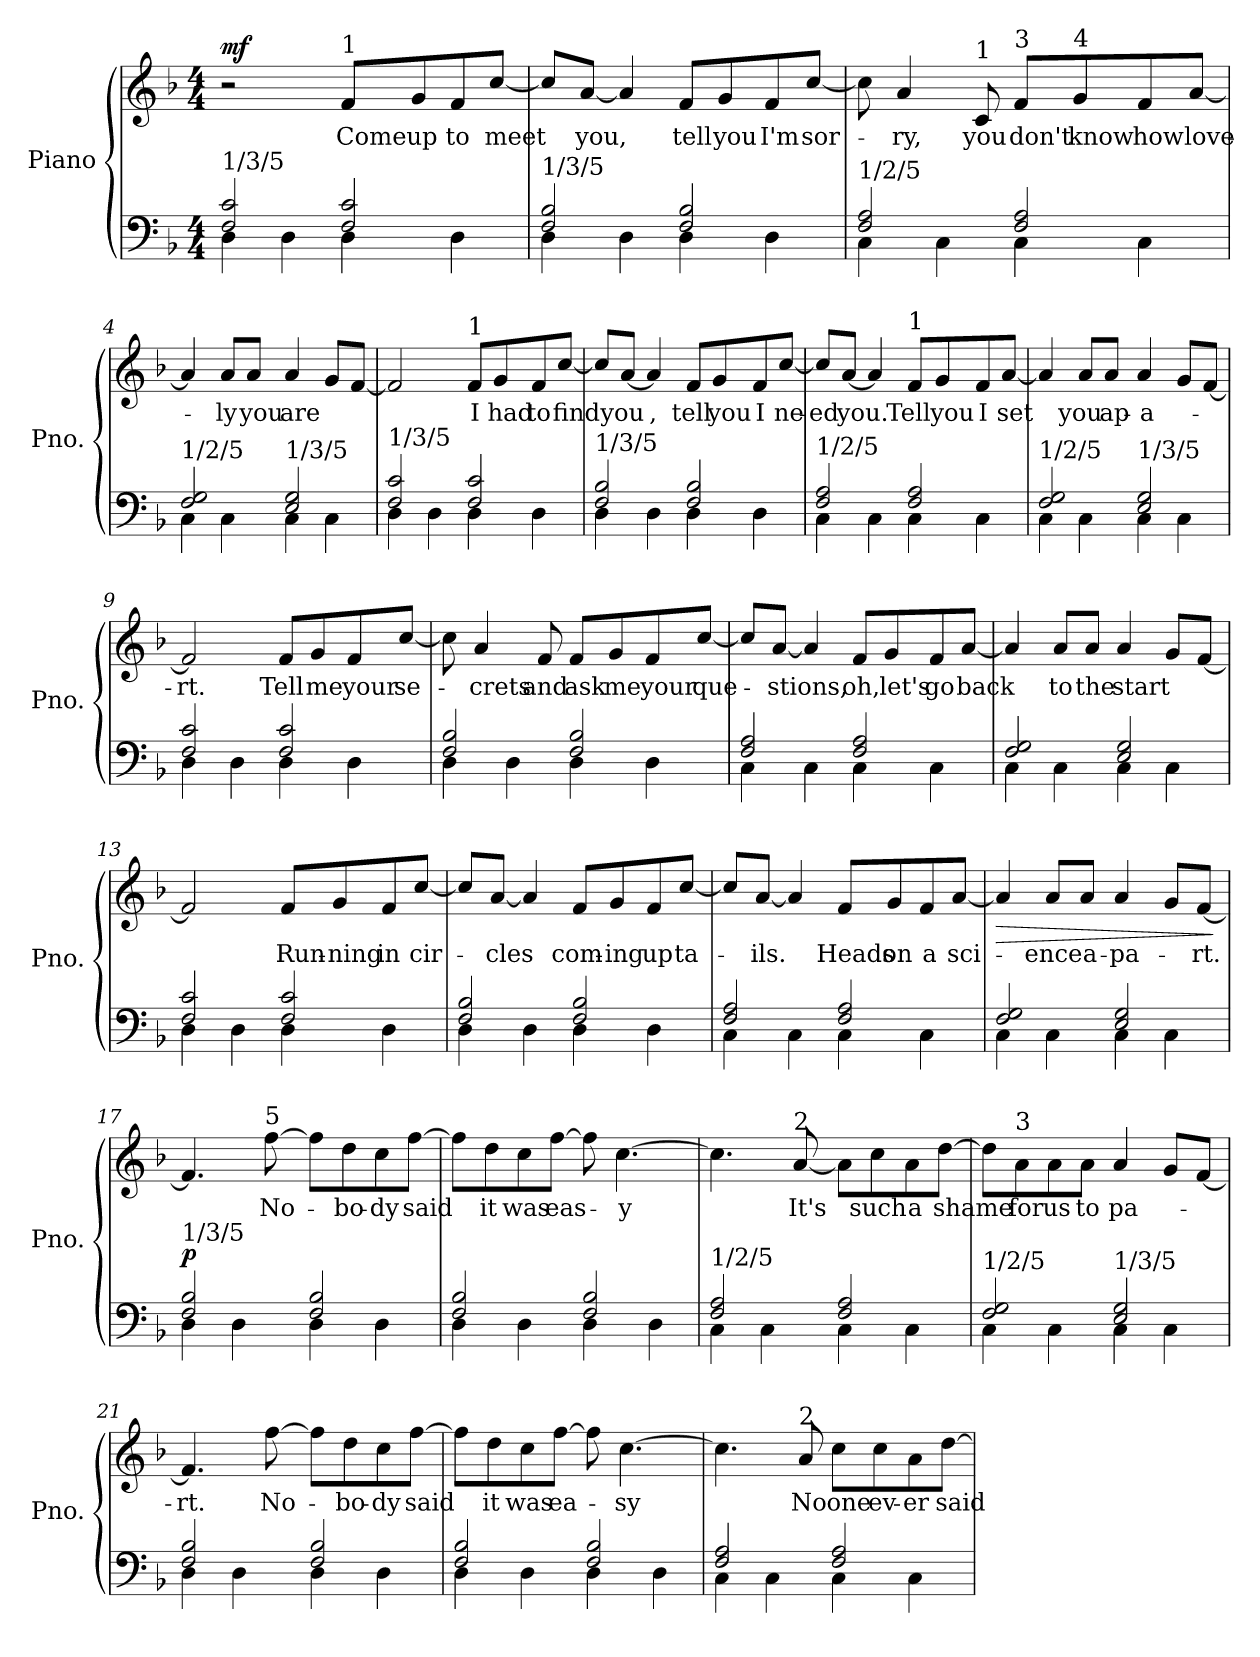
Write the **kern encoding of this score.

**kern	**kern	**text	**dynam
*part1	*part1	*part1	*part1
*staff2	*staff1	*staff1	*staff1/2
*I"Piano	*	*	*
*I'Pno.	*	*	*
*clefF4	*clefG2	*	*
*k[b-]	*k[b-]	*	*
*M4/4	*M4/4	*	*
*MM80	*MM80	*	*
=1	=1	=1	=1
*^	*	*	*
!LO:TX:a:t=1/3/5	!	!	!	!
!	!	!	!	!LO:DY:b
2F/ 2c/	4D\	2r	.	mf
.	4D\	.	.	.
!	!	!LO:TX:a:t=1	!	!
!	!	!	!LO:LY:b	!
2F/ 2c/	4D\	8f/L	Come	.
!	!	!	!LO:LY:b	!
.	.	8g/	up	.
!	!	!	!LO:LY:b	!
.	4D\	8f/	to	.
!	!	!	!LO:LY:b	!
.	.	[8cc/J	meet	.
=2	=2	=2	=2	=2
!LO:TX:a:t=1/3/5	!	!	!	!
2F/ 2B-/	4D\	8cc/L]	.	.
!	!	!	!LO:LY:b	!
.	.	[8a/J	you,	.
.	4D\	4a/]	.	.
!	!	!	!LO:LY:b	!
2F/ 2B-/	4D\	8f/L	tell	.
!	!	!	!LO:LY:b	!
.	.	8g/	you	.
!	!	!	!LO:LY:b	!
.	4D\	8f/	I'm	.
!	!	!	!LO:LY:b	!
.	.	[8cc/J	sor-	.
=3	=3	=3	=3	=3
!LO:TX:a:t=1/2/5	!	!	!	!
2F/ 2A/	4C\	8cc\]	.	.
!	!	!	!LO:LY:b	!
.	.	4a/	ry,	.
.	4C\	.	.	.
!	!	!LO:TX:a:t=1	!	!
!	!	!	!LO:LY:b	!
.	.	8c/	you	.
!	!	!LO:TX:a:t=3	!	!
!	!	!	!LO:LY:b	!
2F/ 2A/	4C\	8f/L	don't	.
!	!	!LO:TX:a:t=4	!	!
!	!	!	!LO:LY:b	!
.	.	8g/	know	.
!	!	!	!LO:LY:b	!
.	4C\	8f/	how	.
!	!	!	!LO:LY:b	!
.	.	[8a/J	-love-	.
!!LO:LB:g=z
=4	=4	=4	=4	=4
!LO:TX:a:t=1/2/5	!	!	!	!
2F/ 2G/	4C\	4a/]	.	.
!	!	!	!LO:LY:b	!
.	4C\	8a/L	-ly	.
!	!	!	!LO:LY:b	!
.	.	8a/J	you	.
!LO:TX:a:t=1/3/5	!	!	!	!
!	!	!	!LO:LY:b	!
2E/ 2G/	4C\	4a/	are	.
.	4C\	8g/L	.	.
.	.	[8f/J	.	.
=5	=5	=5	=5	=5
!LO:TX:a:t=1/3/5	!	!	!	!
!	!	!	!LO:LY:b	!
2F/ 2c/	4D\	2f/]	.	.
.	4D\	.	.	.
!	!	!LO:TX:a:t=1	!	!
!	!	!	!LO:LY:b	!
2F/ 2c/	4D\	8f/L	I	.
!	!	!	!LO:LY:b	!
.	.	8g/	had	.
!	!	!	!LO:LY:b	!
.	4D\	8f/	to	.
!	!	!	!LO:LY:b	!
.	.	[8cc/J	-find	.
=6	=6	=6	=6	=6
!LO:TX:a:t=1/3/5	!	!	!	!
2F/ 2B-/	4D\	8cc/L]	.	.
!	!	!	!LO:LY:b	!
.	.	[8a/J	you	.
!	!	!	!LO:LY:b	!
.	4D\	4a/]	,	.
!	!	!	!LO:LY:b	!
2F/ 2B-/	4D\	8f/L	tell	.
!	!	!	!LO:LY:b	!
.	.	8g/	you	.
!	!	!	!LO:LY:b	!
.	4D\	8f/	I	.
!	!	!	!LO:LY:b	!
.	.	[8cc/J	ne-	.
!!LO:LB:g=z
=7	=7	=7	=7	=7
!LO:TX:a:t=1/2/5	!	!	!	!
!	!	!	!LO:LY:b	!
2F/ 2A/	4C\	8cc/L]	-ed	.
!	!	!	!LO:LY:b	!
.	.	[8a/J	you.	.
.	4C\	4a/]	.	.
!	!	!LO:TX:a:t=1	!	!
!	!	!	!LO:LY:b	!
2F/ 2A/	4C\	8f/L	Tell	.
!	!	!	!LO:LY:b	!
.	.	8g/	you	.
!	!	!	!LO:LY:b	!
.	4C\	8f/	I	.
!	!	!	!LO:LY:b	!
.	.	[8a/J	set	.
=8	=8	=8	=8	=8
!LO:TX:a:t=1/2/5	!	!	!	!
2F/ 2G/	4C\	4a/]	.	.
!	!	!	!LO:LY:b	!
.	4C\	8a/L	you	.
!	!	!	!LO:LY:b	!
.	.	8a/J	ap-	.
!LO:TX:a:t=1/3/5	!	!	!	!
!	!	!	!LO:LY:b	!
2E/ 2G/	4C\	4a/	-a-	.
.	4C\	8g/L	.	.
.	.	[8f/J	.	.
=9	=9	=9	=9	=9
!	!	!	!LO:LY:b	!
2F/ 2c/	4D\	2f/]	-rt.	.
.	4D\	.	.	.
!	!	!	!LO:LY:b	!
2F/ 2c/	4D\	8f/L	Tell	.
!	!	!	!LO:LY:b	!
.	.	8g/	me	.
!	!	!	!LO:LY:b	!
.	4D\	8f/	your	.
!	!	!	!LO:LY:b	!
.	.	[8cc/J	se-	.
!!LO:LB:g=z
=10	=10	=10	=10	=10
2F/ 2B-/	4D\	8cc\]	.	.
!	!	!	!LO:LY:b	!
.	.	4a/	-crets	.
.	4D\	.	.	.
!	!	!	!LO:LY:b	!
.	.	8f/	and	.
!	!	!	!LO:LY:b	!
2F/ 2B-/	4D\	8f/L	ask	.
!	!	!	!LO:LY:b	!
.	.	8g/	me	.
!	!	!	!LO:LY:b	!
.	4D\	8f/	your	.
!	!	!	!LO:LY:b	!
.	.	[8cc/J	que-	.
=11	=11	=11	=11	=11
2F/ 2A/	4C\	8cc/L]	.	.
!	!	!	!LO:LY:b	!
.	.	[8a/J	-stions,	.
.	4C\	4a/]	.	.
!	!	!	!LO:LY:b	!
2F/ 2A/	4C\	8f/L	oh,	.
!	!	!	!LO:LY:b	!
.	.	8g/	let's	.
!	!	!	!LO:LY:b	!
.	4C\	8f/	go	.
!	!	!	!LO:LY:b	!
.	.	[8a/J	back	.
=12	=12	=12	=12	=12
2F/ 2G/	4C\	4a/]	.	.
!	!	!	!LO:LY:b	!
.	4C\	8a/L	to	.
!	!	!	!LO:LY:b	!
.	.	8a/J	the	.
!	!	!	!LO:LY:b	!
2E/ 2G/	4C\	4a/	-start	.
.	4C\	8g/L	.	.
.	.	[8f/J	.	.
!!LO:LB:g=z
=13	=13	=13	=13	=13
!	!	!	!LO:LY:b	!
2F/ 2c/	4D\	2f/]	.	.
.	4D\	.	.	.
!	!	!	!LO:LY:b	!
2F/ 2c/	4D\	8f/L	Run-	.
!	!	!	!LO:LY:b	!
.	.	8g/	-ning	.
!	!	!	!LO:LY:b	!
.	4D\	8f/	in	.
!	!	!	!LO:LY:b	!
.	.	[8cc/J	cir-	.
=14	=14	=14	=14	=14
2F/ 2B-/	4D\	8cc/L]	.	.
!	!	!	!LO:LY:b	!
.	.	[8a/J	-cles	.
.	4D\	4a/]	.	.
!	!	!	!LO:LY:b	!
2F/ 2B-/	4D\	8f/L	com-	.
!	!	!	!LO:LY:b	!
.	.	8g/	-ing	.
!	!	!	!LO:LY:b	!
.	4D\	8f/	up	.
!	!	!	!LO:LY:b	!
.	.	[8cc/J	ta-	.
=15	=15	=15	=15	=15
2F/ 2A/	4C\	8cc/L]	.	.
!	!	!	!LO:LY:b	!
.	.	[8a/J	-ils.	.
.	4C\	4a/]	.	.
!	!	!	!LO:LY:b	!
2F/ 2A/	4C\	8f/L	Heads	.
!	!	!	!LO:LY:b	!
.	.	8g/	on	.
!	!	!	!LO:LY:b	!
.	4C\	8f/	a	.
!	!	!	!LO:LY:b	!
.	.	[8a/J	sci-	.
!!LO:LB:g=z
=16	=16	=16	=16	=16
!	!	!	!	!LO:HP:b
2F/ 2G/	4C\	4a/]	.	>
!	!	!	!LO:LY:b	!
.	4C\	8a/L	-ence	.
!	!	!	!LO:LY:b	!
.	.	8a/J	a-	.
!	!	!	!LO:LY:b	!
2E/ 2G/	4C\	4a/	-pa-	.
.	4C\	8g/L	.	.
!	!	!	!LO:LY:b	!
.	.	[8f/J	-rt.	.
*v	*v	*	*	*
.	.	.	]
=17	=17	=17	=17
*^	*	*	*
!LO:TX:a:t=1/3/5	!	!	!	!
!	!	!	!	!LO:DY:a=2
2F/ 2B-/	4D\	4.f/]	.	p
.	4D\	.	.	.
!	!	!LO:TX:a:t=5	!	!
!	!	!	!LO:LY:b	!
.	.	[8ff\	No-	.
2F/ 2B-/	4D\	8ff\L]	.	.
!	!	!	!LO:LY:b	!
.	.	8dd\	-bo-	.
!	!	!	!LO:LY:b	!
.	4D\	8cc\	-dy	.
!	!	!	!LO:LY:b	!
.	.	[8ff\J	said	.
=18	=18	=18	=18	=18
2F/ 2B-/	4D\	8ff\L]	.	.
!	!	!	!LO:LY:b	!
.	.	8dd\	it	.
!	!	!	!LO:LY:b	!
.	4D\	8cc\	was	.
!	!	!	!LO:LY:b	!
.	.	[8ff\J	eas-	.
2F/ 2B-/	4D\	8ff\]	.	.
!	!	!	!LO:LY:b	!
.	.	[4.cc\	-y	.
.	4D\	.	.	.
!!LO:PB:g=z
=19	=19	=19	=19	=19
!LO:TX:a:t=1/2/5	!	!	!	!
2F/ 2A/	4C\	4.cc\]	.	.
.	4C\	.	.	.
!	!	!LO:TX:a:t=2	!	!
!	!	!	!LO:LY:b	!
.	.	[8a/	It's	.
2F/ 2A/	4C\	8a\L]	.	.
!	!	!	!LO:LY:b	!
.	.	8cc\	such	.
!	!	!	!LO:LY:b	!
.	4C\	8a\	a	.
!	!	!	!LO:LY:b	!
.	.	[8dd\J	shame	.
=20	=20	=20	=20	=20
!LO:TX:a:t=1/2/5	!	!	!	!
2F/ 2G/	4C\	8dd\L]	.	.
!	!	!LO:TX:a:t=3	!	!
!	!	!	!LO:LY:b	!
.	.	8a\	for	.
!	!	!	!LO:LY:b	!
.	4C\	8a\	us	.
!	!	!	!LO:LY:b	!
.	.	8a\J	to	.
!LO:TX:a:t=1/3/5	!	!	!	!
!	!	!	!LO:LY:b	!
2E/ 2G/	4C\	4a/	pa-	.
.	4C\	8g/L	.	.
.	.	[8f/J	.	.
=21	=21	=21	=21	=21
!	!	!	!LO:LY:b	!
2F/ 2B-/	4D\	4.f/]	-rt.	.
.	4D\	.	.	.
!	!	!	!LO:LY:b	!
.	.	[8ff\	No-	.
2F/ 2B-/	4D\	8ff\L]	.	.
!	!	!	!LO:LY:b	!
.	.	8dd\	-bo-	.
!	!	!	!LO:LY:b	!
.	4D\	8cc\	-dy	.
!	!	!	!LO:LY:b	!
.	.	[8ff\J	said	.
!!LO:LB:g=z
=22	=22	=22	=22	=22
2F/ 2B-/	4D\	8ff\L]	.	.
!	!	!	!LO:LY:b	!
.	.	8dd\	it	.
!	!	!	!LO:LY:b	!
.	4D\	8cc\	was	.
!	!	!	!LO:LY:b	!
.	.	[8ff\J	ea-	.
2F/ 2B-/	4D\	8ff\]	.	.
!	!	!	!LO:LY:b	!
.	.	[4.cc\	-sy	.
.	4D\	.	.	.
=23	=23	=23	=23	=23
2F/ 2A/	4C\	4.cc\]	.	.
.	4C\	.	.	.
!	!	!LO:TX:a:t=2	!	!
!	!	!	!LO:LY:b	!
.	.	8a/	No	.
!	!	!	!LO:LY:b	!
2F/ 2A/	4C\	8cc\L	one	.
!	!	!	!LO:LY:b	!
.	.	8cc\	ev-	.
!	!	!	!LO:LY:b	!
.	4C\	8a\	-er	.
!	!	!	!LO:LY:b	!
.	.	[8dd\J	said	.
*v	*v	*	*	*
=	=	=	=
*-	*-	*-	*-
